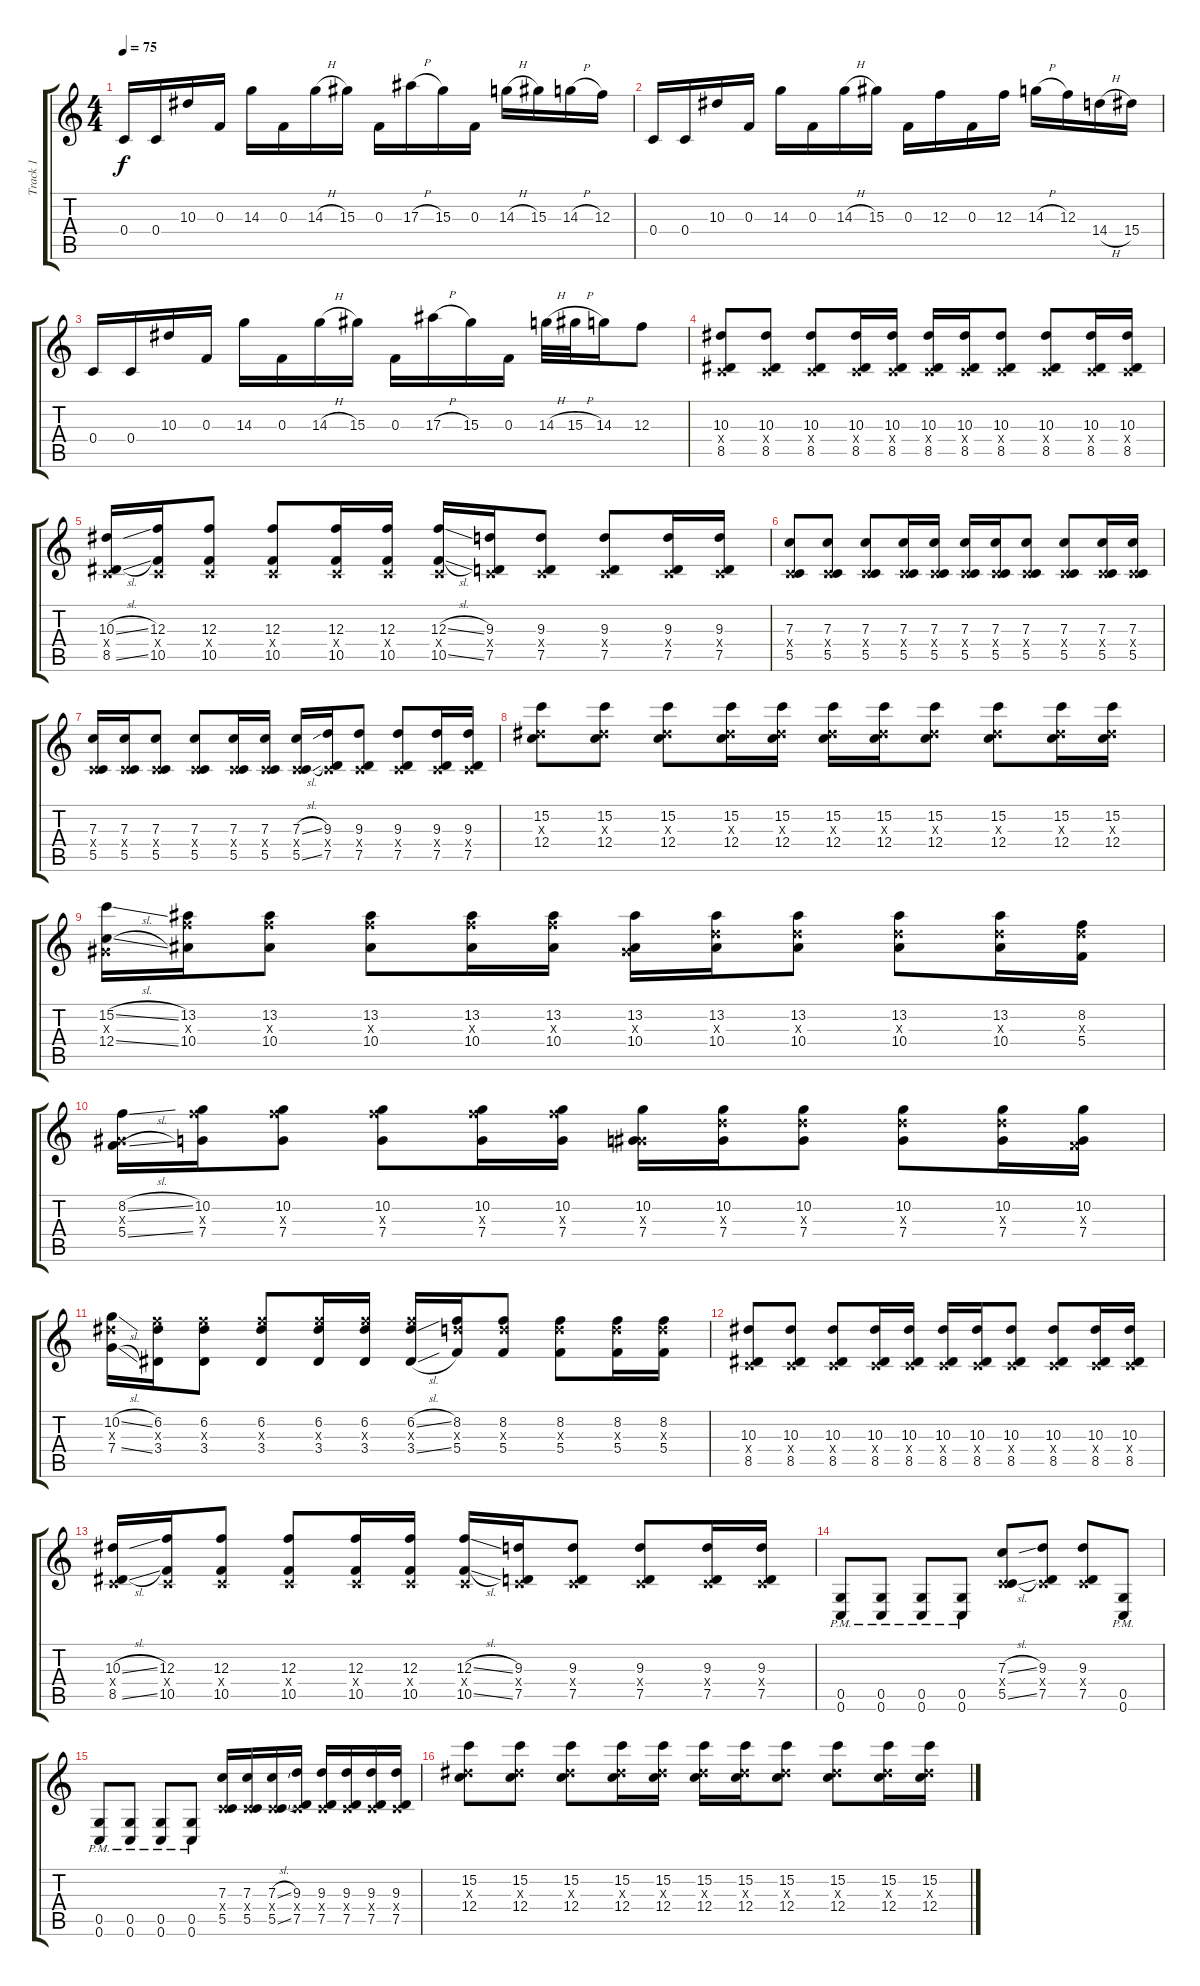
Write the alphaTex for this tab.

\track ("Track 1" "Track 1") {instrument overdrivenguitar}
\staff {score tabs}
\tuning (D4 A3 F3 C3 G2 C2) {hide}
\ts (4 4)
\tempo 75
\clef g2
\ks c
0.4.16{dy f} 0.4.16 10.3.16 0.3.16 14.3.16 0.3.16 14.3{h}.16 15.3.16 0.3.16 17.3{h}.16 15.3.16 0.3.16 14.3{h}.16 15.3.16 14.3{h}.16 12.3.16 |
0.4.16 0.4.16 10.3.16 0.3.16 14.3.16 0.3.16 14.3{h}.16 15.3.16 0.3.16 12.3.16 0.3.16 12.3.16 14.3{h}.16 12.3.16 14.4{h}.16 15.4.16 |
0.4.16 0.4.16 10.3.16 0.3.16 14.3.16 0.3.16 14.3{h}.16 15.3.16 0.3.16 17.3{h}.16 15.3.16 0.3.16 14.3{h}.32 15.3{h}.32 14.3.16 12.3.8 |
(10.3 0.4{x} 8.5).8 (10.3 0.4{x} 8.5).8 (10.3 0.4{x} 8.5).8 (10.3 0.4{x} 8.5).16 (10.3 0.4{x} 8.5).16 (10.3 0.4{x} 8.5).16 (10.3 0.4{x} 8.5).16 (10.3 0.4{x} 8.5).8 (10.3 0.4{x} 8.5).8 (10.3 0.4{x} 8.5).16 (10.3 0.4{x} 8.5).16 |
(10.3{sl} 0.4{x} 8.5{sl}).16 (12.3 0.4{x} 10.5).16 (12.3 0.4{x} 10.5).8 (12.3 0.4{x} 10.5).8 (12.3 0.4{x} 10.5).16 (12.3 0.4{x} 10.5).16 (12.3{sl} 0.4{x} 10.5{sl}).16 (9.3 0.4{x} 7.5).16 (9.3 0.4{x} 7.5).8 (9.3 0.4{x} 7.5).8 (9.3 0.4{x} 7.5).16 (9.3 0.4{x} 7.5).16 |
(7.3 0.4{x} 5.5).8 (7.3 0.4{x} 5.5).8 (7.3 0.4{x} 5.5).8 (7.3 0.4{x} 5.5).16 (7.3 0.4{x} 5.5).16 (7.3 0.4{x} 5.5).16 (7.3 0.4{x} 5.5).16 (7.3 0.4{x} 5.5).8 (7.3 0.4{x} 5.5).8 (7.3 0.4{x} 5.5).16 (7.3 0.4{x} 5.5).16 |
(7.3 0.4{x} 5.5).16 (7.3 0.4{x} 5.5).16 (7.3 0.4{x} 5.5).8 (7.3 0.4{x} 5.5).8 (7.3 0.4{x} 5.5).16 (7.3 0.4{x} 5.5).16 (7.3{sl} 0.4{x} 5.5{sl}).16 (9.3 0.4{x} 7.5).16 (9.3 0.4{x} 7.5).8 (9.3 0.4{x} 7.5).8 (9.3 0.4{x} 7.5).16 (9.3 0.4{x} 7.5).16 |
(15.2 10.3{x} 12.4).8 (15.2 10.3{x} 12.4).8 (15.2 10.3{x} 12.4).8 (15.2 10.3{x} 12.4).16 (15.2 10.3{x} 12.4).16 (15.2 10.3{x} 12.4).16 (15.2 10.3{x} 12.4).16 (15.2 10.3{x} 12.4).8 (15.2 10.3{x} 12.4).8 (15.2 10.3{x} 12.4).16 (15.2 10.3{x} 12.4).16 |
(15.2{sl} 3.3{x} 12.4{sl}).16 (13.2 12.3{x} 10.4).16 (13.2 12.3{x} 10.4).8 (13.2 12.3{x} 10.4).8 (13.2 12.3{x} 10.4).16 (13.2 12.3{x} 10.4).16 (13.2 3.3{x} 10.4).16 (13.2 9.3{x} 10.4).16 (13.2 9.3{x} 10.4).8 (13.2 9.3{x} 10.4).8 (13.2 9.3{x} 10.4).16 (8.2 9.3{x} 5.4).16 |
(8.2{sl} 3.3{x} 5.4{sl}).16 (10.2 12.3{x} 7.4).16 (10.2 12.3{x} 7.4).8 (10.2 12.3{x} 7.4).8 (10.2 12.3{x} 7.4).16 (10.2 12.3{x} 7.4).16 (10.2 3.3{x} 7.4).16 (10.2 9.3{x} 7.4).16 (10.2 9.3{x} 7.4).8 (10.2 9.3{x} 7.4).8 (10.2 9.3{x} 7.4).16 (10.2 0.3{x} 7.4).16 |
(10.2{sl} 10.3{x} 7.4{sl}).16 (6.2 12.3{x} 3.4).16 (6.2 12.3{x} 3.4).8 (6.2 12.3{x} 3.4).8 (6.2 12.3{x} 3.4).16 (6.2 12.3{x} 3.4).16 (6.2{sl} 12.3{x} 3.4{sl}).16 (8.2 9.3{x} 5.4).16 (8.2 9.3{x} 5.4).8 (8.2 9.3{x} 5.4).8 (8.2 9.3{x} 5.4).16 (8.2 9.3{x} 5.4).16 |
(10.3 0.4{x} 8.5).8 (10.3 0.4{x} 8.5).8 (10.3 0.4{x} 8.5).8 (10.3 0.4{x} 8.5).16 (10.3 0.4{x} 8.5).16 (10.3 0.4{x} 8.5).16 (10.3 0.4{x} 8.5).16 (10.3 0.4{x} 8.5).8 (10.3 0.4{x} 8.5).8 (10.3 0.4{x} 8.5).16 (10.3 0.4{x} 8.5).16 |
(10.3{sl} 0.4{x} 8.5{sl}).16 (12.3 0.4{x} 10.5).16 (12.3 0.4{x} 10.5).8 (12.3 0.4{x} 10.5).8 (12.3 0.4{x} 10.5).16 (12.3 0.4{x} 10.5).16 (12.3{sl} 0.4{x} 10.5{sl}).16 (9.3 0.4{x} 7.5).16 (9.3 0.4{x} 7.5).8 (9.3 0.4{x} 7.5).8 (9.3 0.4{x} 7.5).16 (9.3 0.4{x} 7.5).16 |
(0.5{pm} 0.6{pm}).8 (0.5{pm} 0.6{pm}).8 (0.5{pm} 0.6{pm}).8 (0.5{pm} 0.6{pm}).8 (7.3{sl} 0.4{x} 5.5{sl}).8 (9.3 0.4{x} 7.5).8 (9.3 0.4{x} 7.5).8 (0.5{pm} 0.6{pm}).8 |
(0.5{pm} 0.6{pm}).8 (0.5{pm} 0.6{pm}).8 (0.5{pm} 0.6{pm}).8 (0.5{pm} 0.6{pm}).8 (7.3 0.4{x} 5.5).16 (7.3 0.4{x} 5.5).16 (7.3{sl} 0.4{x} 5.5{sl}).16 (9.3 0.4{x} 7.5).16 (9.3 0.4{x} 7.5).16 (9.3 0.4{x} 7.5).16 (9.3 0.4{x} 7.5).16 (9.3 0.4{x} 7.5).16 |
(15.2 10.3{x} 12.4).8 (15.2 10.3{x} 12.4).8 (15.2 10.3{x} 12.4).8 (15.2 10.3{x} 12.4).16 (15.2 10.3{x} 12.4).16 (15.2 10.3{x} 12.4).16 (15.2 10.3{x} 12.4).16 (15.2 10.3{x} 12.4).8 (15.2 10.3{x} 12.4).8 (15.2 10.3{x} 12.4).16 (15.2 10.3{x} 12.4).16
